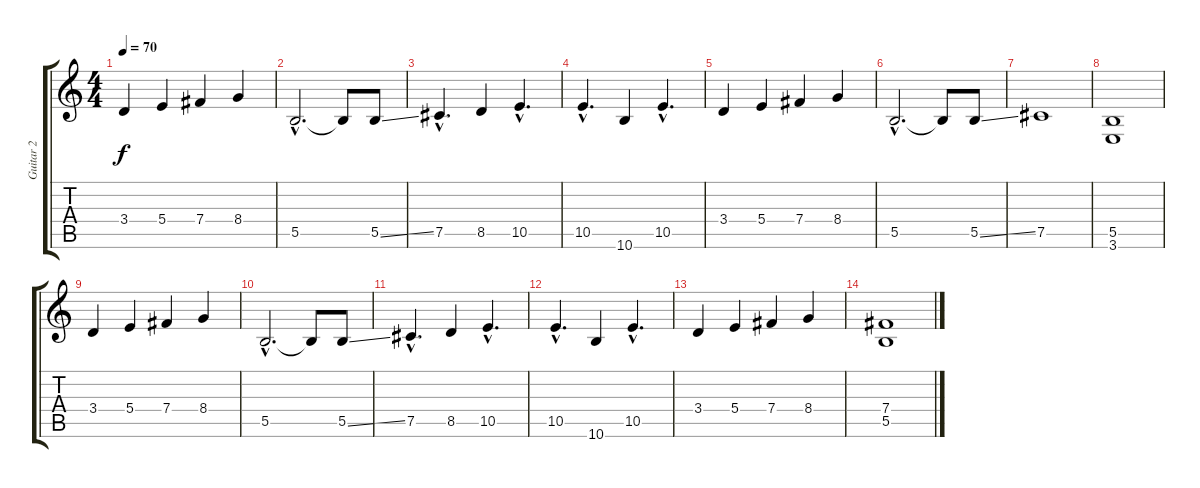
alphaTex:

\track ("Guitar 2" "Guitar 2") {instrument distortionguitar}
\staff {score tabs}
\tuning (Db4 Ab3 E3 B2 Gb2 Db2) {hide}
\ts (4 4)
\tempo 70
\clef g2
\ks c
3.4.4{dy f} 5.4.4 7.4.4 8.4.4 |
5.5{hac}.2{d} 5.5{t}.8 5.5{ss}.8 |
7.5{hac}.4{d} 8.5.4 10.5{hac}.4{d} |
10.5{hac}.4{d} 10.6.4 10.5{hac}.4{d} |
3.4.4 5.4.4 7.4.4 8.4.4 |
5.5{hac}.2{d} 5.5{t}.8 5.5{ss}.8 |
7.5.1 |
(5.5 3.6).1 |
3.4.4 5.4.4 7.4.4 8.4.4 |
5.5{hac}.2{d} 5.5{t}.8 5.5{ss}.8 |
7.5{hac}.4{d} 8.5.4 10.5{hac}.4{d} |
10.5{hac}.4{d} 10.6.4 10.5{hac}.4{d} |
3.4.4 5.4.4 7.4.4 8.4.4 |
(7.4 5.5).1
